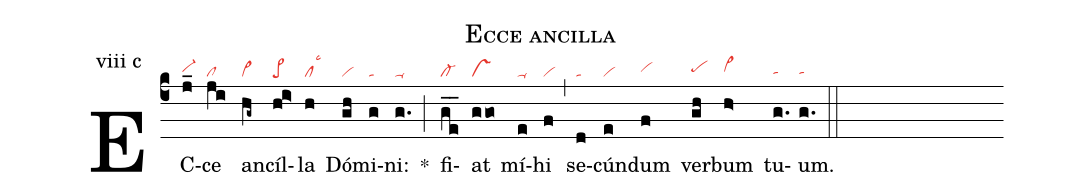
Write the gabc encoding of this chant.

name: Ecce ancilla;
annotation: viii c;
mode: 8;
nabc-lines:1;
%%
(c4)
EC(j_|vi-hh)ce(ji|cl) an(hg~|vi>)cíl(hi>|pe>)la(h|cllsc3) Dó(gh|vi)mi(g|ta)ni:(g.|ta-) *(;)
fi(g_e_|cl-)at(ggo|vs) mí(e|ta-)hi(f|vi) (,)
se(d|ta)cún(e|vi)dum(f|vihh) ver(gh|pehh)bum(h>|vi>hh) tu(g.|tahg)um.(g.|tahg) (::)
